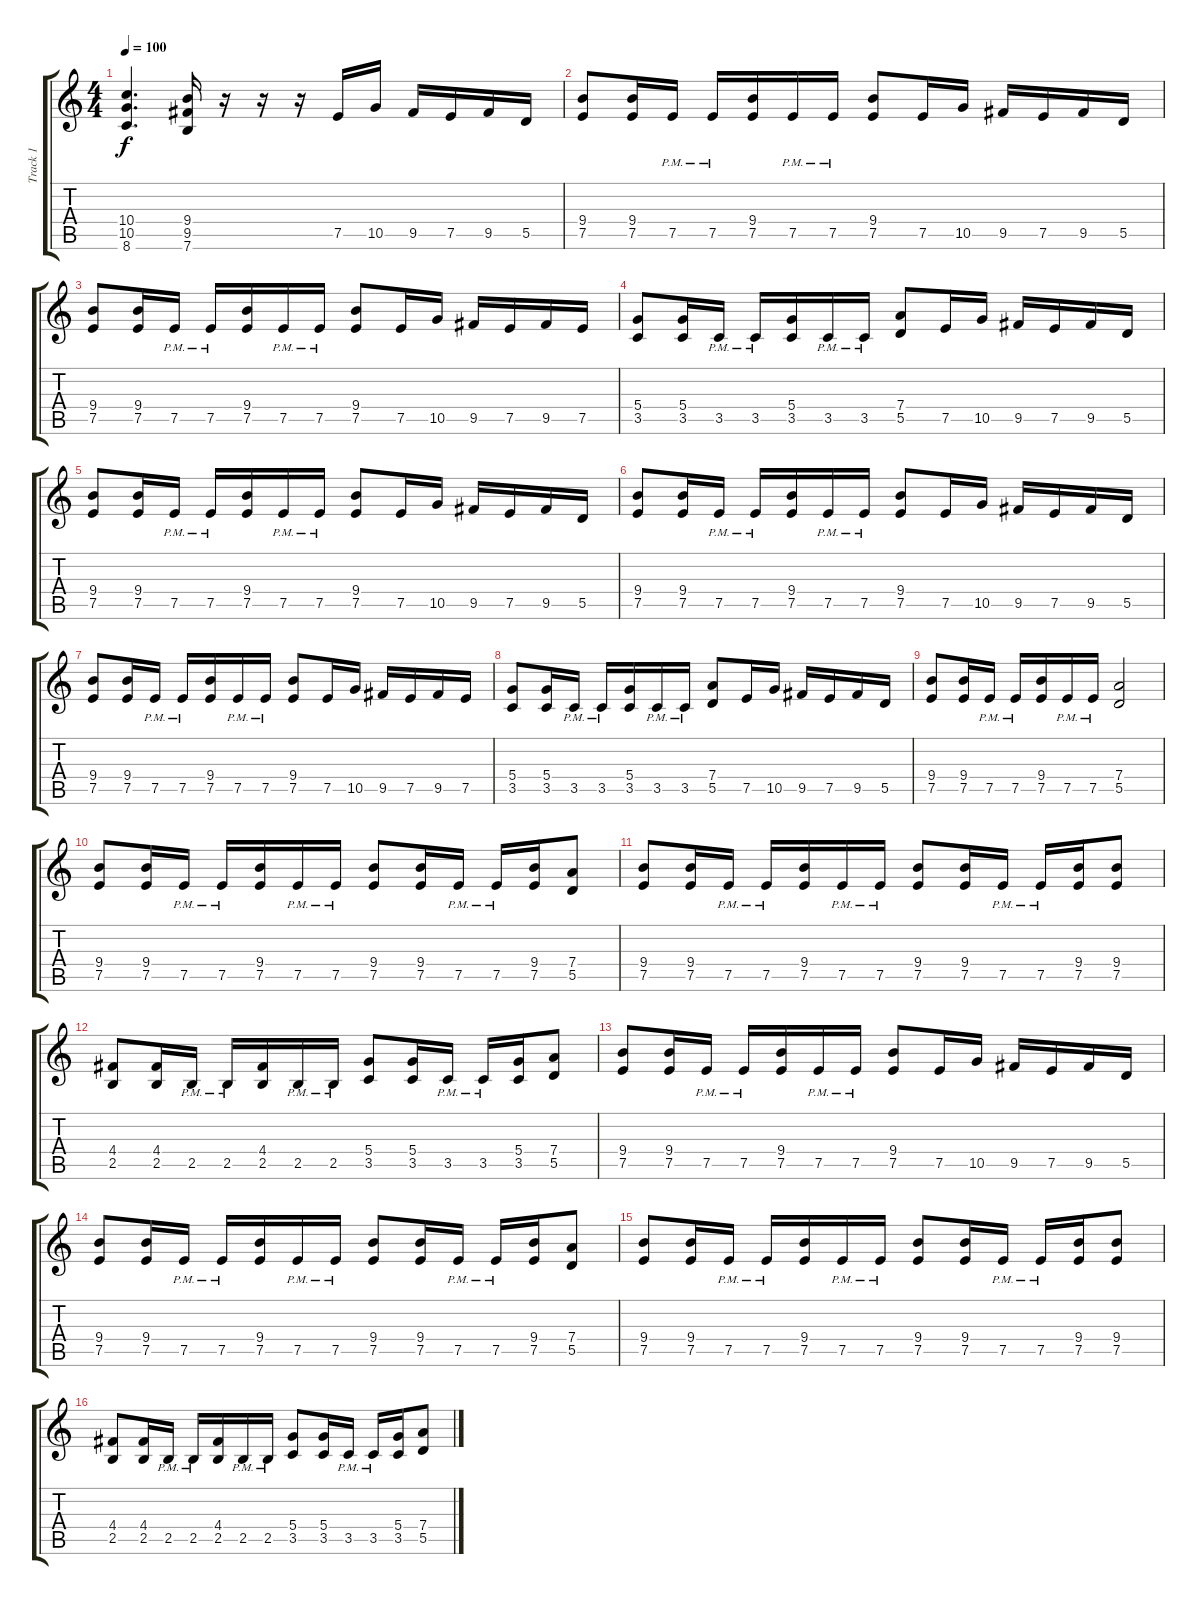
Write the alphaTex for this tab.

\track ("Track 1" "Track 1") {instrument distortionguitar}
\staff {score tabs}
\tuning (E4 B3 G3 D3 A2 E2) {hide}
\ts (4 4)
\tempo 100
\clef g2
\ks c
(10.4 10.5 8.6).4{d dy f} (9.4 9.5 7.6).16 r.16 r.16 r.16 7.5.16 10.5.16 9.5.16 7.5.16 9.5.16 5.5.16 |
(9.4 7.5).8 (9.4 7.5).16 7.5{pm}.16 7.5{pm}.16 (9.4 7.5).16 7.5{pm}.16 7.5{pm}.16 (9.4 7.5).8 7.5.16 10.5.16 9.5.16 7.5.16 9.5.16 5.5.16 |
(9.4 7.5).8 (9.4 7.5).16 7.5{pm}.16 7.5{pm}.16 (9.4 7.5).16 7.5{pm}.16 7.5{pm}.16 (9.4 7.5).8 7.5.16 10.5.16 9.5.16 7.5.16 9.5.16 7.5.16 |
(5.4 3.5).8 (5.4 3.5).16 3.5{pm}.16 3.5{pm}.16 (5.4 3.5).16 3.5{pm}.16 3.5{pm}.16 (7.4 5.5).8 7.5.16 10.5.16 9.5.16 7.5.16 9.5.16 5.5.16 |
(9.4 7.5).8 (9.4 7.5).16 7.5{pm}.16 7.5{pm}.16 (9.4 7.5).16 7.5{pm}.16 7.5{pm}.16 (9.4 7.5).8 7.5.16 10.5.16 9.5.16 7.5.16 9.5.16 5.5.16 |
(9.4 7.5).8 (9.4 7.5).16 7.5{pm}.16 7.5{pm}.16 (9.4 7.5).16 7.5{pm}.16 7.5{pm}.16 (9.4 7.5).8 7.5.16 10.5.16 9.5.16 7.5.16 9.5.16 5.5.16 |
(9.4 7.5).8 (9.4 7.5).16 7.5{pm}.16 7.5{pm}.16 (9.4 7.5).16 7.5{pm}.16 7.5{pm}.16 (9.4 7.5).8 7.5.16 10.5.16 9.5.16 7.5.16 9.5.16 7.5.16 |
(5.4 3.5).8 (5.4 3.5).16 3.5{pm}.16 3.5{pm}.16 (5.4 3.5).16 3.5{pm}.16 3.5{pm}.16 (7.4 5.5).8 7.5.16 10.5.16 9.5.16 7.5.16 9.5.16 5.5.16 |
(9.4 7.5).8 (9.4 7.5).16 7.5{pm}.16 7.5{pm}.16 (9.4 7.5).16 7.5{pm}.16 7.5{pm}.16 (7.4 5.5).2 |
(9.4 7.5).8 (9.4 7.5).16 7.5{pm}.16 7.5{pm}.16 (9.4 7.5).16 7.5{pm}.16 7.5{pm}.16 (9.4 7.5).8 (9.4 7.5).16 7.5{pm}.16 7.5{pm}.16 (9.4 7.5).16 (7.4 5.5).8 |
(9.4 7.5).8 (9.4 7.5).16 7.5{pm}.16 7.5{pm}.16 (9.4 7.5).16 7.5{pm}.16 7.5{pm}.16 (9.4 7.5).8 (9.4 7.5).16 7.5{pm}.16 7.5{pm}.16 (9.4 7.5).16 (9.4 7.5).8 |
(4.4 2.5).8 (4.4 2.5).16 2.5{pm}.16 2.5{pm}.16 (4.4 2.5).16 2.5{pm}.16 2.5{pm}.16 (5.4 3.5).8 (5.4 3.5).16 3.5{pm}.16 3.5{pm}.16 (5.4 3.5).16 (7.4 5.5).8 |
(9.4 7.5).8 (9.4 7.5).16 7.5{pm}.16 7.5{pm}.16 (9.4 7.5).16 7.5{pm}.16 7.5{pm}.16 (9.4 7.5).8 7.5.16 10.5.16 9.5.16 7.5.16 9.5.16 5.5.16 |
(9.4 7.5).8 (9.4 7.5).16 7.5{pm}.16 7.5{pm}.16 (9.4 7.5).16 7.5{pm}.16 7.5{pm}.16 (9.4 7.5).8 (9.4 7.5).16 7.5{pm}.16 7.5{pm}.16 (9.4 7.5).16 (7.4 5.5).8 |
(9.4 7.5).8 (9.4 7.5).16 7.5{pm}.16 7.5{pm}.16 (9.4 7.5).16 7.5{pm}.16 7.5{pm}.16 (9.4 7.5).8 (9.4 7.5).16 7.5{pm}.16 7.5{pm}.16 (9.4 7.5).16 (9.4 7.5).8 |
(4.4 2.5).8 (4.4 2.5).16 2.5{pm}.16 2.5{pm}.16 (4.4 2.5).16 2.5{pm}.16 2.5{pm}.16 (5.4 3.5).8 (5.4 3.5).16 3.5{pm}.16 3.5{pm}.16 (5.4 3.5).16 (7.4 5.5).8
